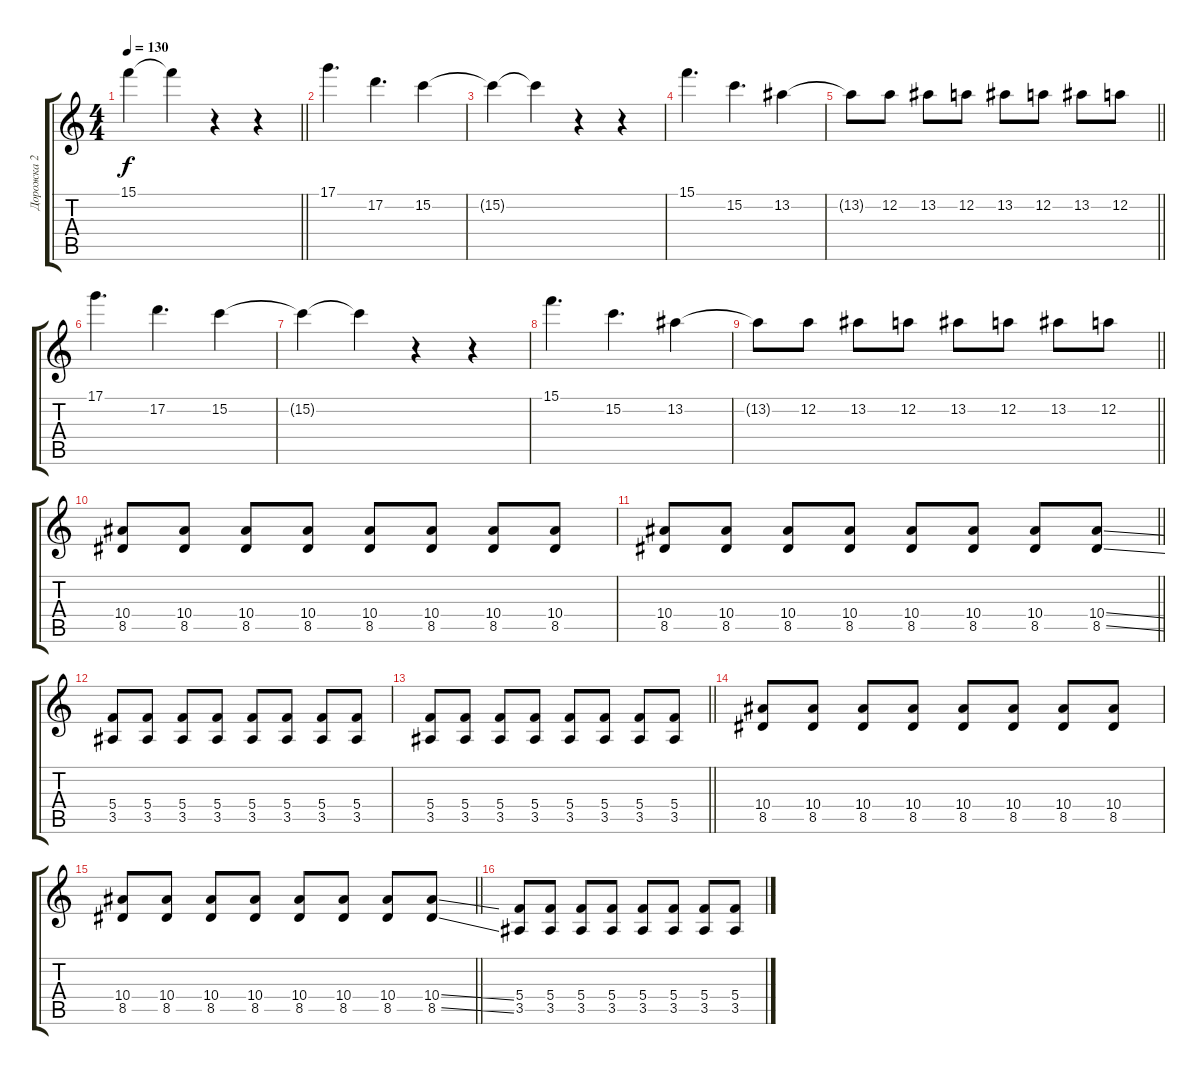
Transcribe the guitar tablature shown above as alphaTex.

\track ("Дорожка 2" "Дорожка 2") {instrument electricguitarjazz}
\staff {score tabs}
\tuning (D4 A3 F3 C3 G2 D2) {hide}
\ts (4 4)
\tempo 130
\clef g2
\barLineRight lightlight
\ks c
15.1{t}.4{dy f} 15.1{t}.4 r.4 r.4 |
17.1.4{d} 17.2.4{d} 15.2.4 |
15.2{t}.4 15.2{t}.4 r.4 r.4 |
15.1.4{d} 15.2.4{d} 13.2.4 |
\barLineRight lightlight
13.2{t}.8 12.2.8 13.2.8 12.2.8 13.2.8 12.2.8 13.2.8 12.2.8 |
17.1.4{d} 17.2.4{d} 15.2.4 |
15.2{t}.4 15.2{t}.4 r.4 r.4 |
15.1.4{d} 15.2.4{d} 13.2.4 |
\barLineRight lightlight
13.2{t}.8 12.2.8 13.2.8 12.2.8 13.2.8 12.2.8 13.2.8 12.2.8 |
(10.4 8.5).8 (10.4 8.5).8 (10.4 8.5).8 (10.4 8.5).8 (10.4 8.5).8 (10.4 8.5).8 (10.4 8.5).8 (10.4 8.5).8 |
\barLineRight lightlight
(10.4 8.5).8 (10.4 8.5).8 (10.4 8.5).8 (10.4 8.5).8 (10.4 8.5).8 (10.4 8.5).8 (10.4 8.5).8 (10.4{ss} 8.5{ss}).8 |
(5.4 3.5).8 (5.4 3.5).8 (5.4 3.5).8 (5.4 3.5).8 (5.4 3.5).8 (5.4 3.5).8 (5.4 3.5).8 (5.4 3.5).8 |
\barLineRight lightlight
(5.4 3.5).8 (5.4 3.5).8 (5.4 3.5).8 (5.4 3.5).8 (5.4 3.5).8 (5.4 3.5).8 (5.4 3.5).8 (5.4 3.5).8 |
(10.4 8.5).8 (10.4 8.5).8 (10.4 8.5).8 (10.4 8.5).8 (10.4 8.5).8 (10.4 8.5).8 (10.4 8.5).8 (10.4 8.5).8 |
\barLineRight lightlight
(10.4 8.5).8 (10.4 8.5).8 (10.4 8.5).8 (10.4 8.5).8 (10.4 8.5).8 (10.4 8.5).8 (10.4 8.5).8 (10.4{ss} 8.5{ss}).8 |
(5.4 3.5).8 (5.4 3.5).8 (5.4 3.5).8 (5.4 3.5).8 (5.4 3.5).8 (5.4 3.5).8 (5.4 3.5).8 (5.4 3.5).8
